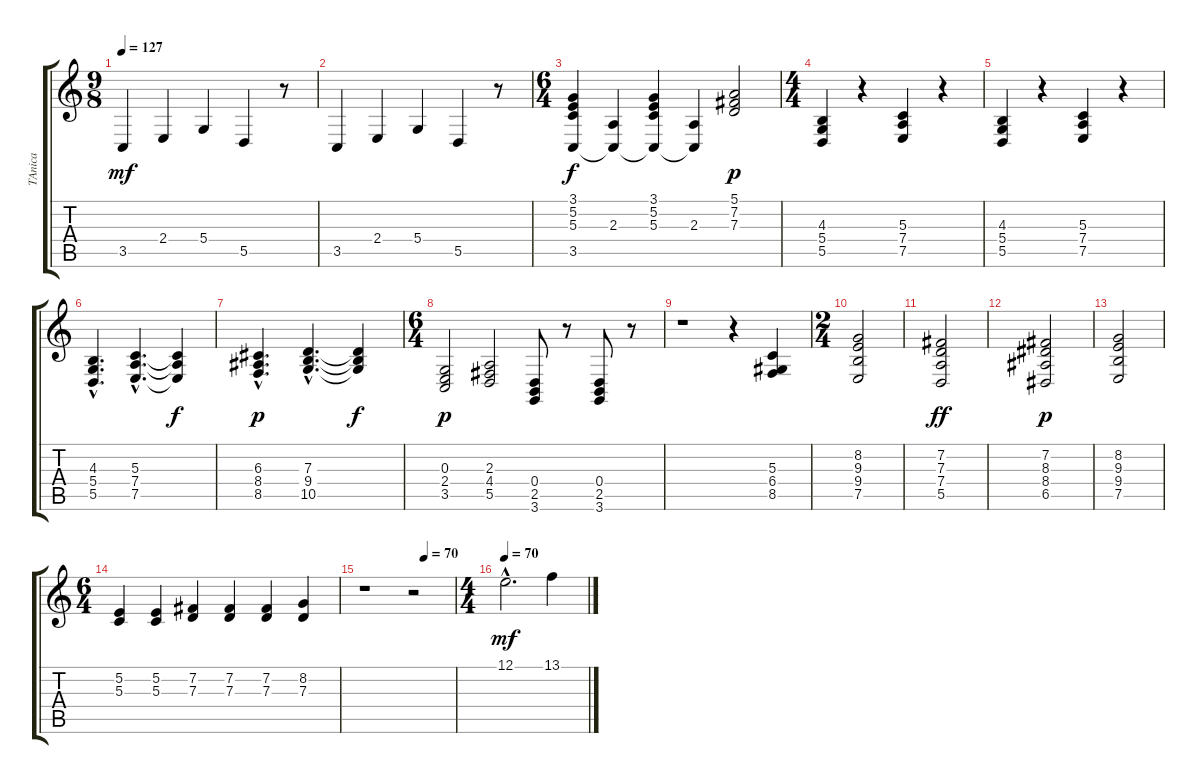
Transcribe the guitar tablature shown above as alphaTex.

\track ("TAnica" "TAnica") {instrument acousticgrandpiano}
\staff {score tabs}
\tuning (E4 B3 G3 D3 A2 E2) {hide}
\ts (9 8)
\tempo 127
\clef g2
\ks c
3.5.4{dy mf} 2.4.4 5.4.4 5.5.4 r.8 |
3.5.4 2.4.4 5.4.4 5.5.4 r.8 |
\ts (6 4)
(3.1 5.2 5.3 3.5).4{dy f} (2.3 3.5{t}).4 (3.1 5.2 5.3 3.5{t}).4 (2.3 3.5{t}).4 (5.1 7.2 7.3).2{dy p} |
\ts (4 4)
(4.3 5.4 5.5).4 r.4 (5.3 7.4 7.5).4 r.4 |
(4.3 5.4 5.5).4 r.4 (5.3 7.4 7.5).4 r.4 |
(4.3{hac} 5.4{hac} 5.5{hac}).4{d} (5.3{hac} 7.4{hac} 7.5{hac}).4{d} (5.3{t} 7.4{t} 7.5{t}).4{dy f} |
(6.3{hac} 8.4{hac} 8.5{hac}).4{d dy p} (7.3{hac} 9.4{hac} 10.5{hac}).4{d} (7.3{t} 9.4{t} 10.5{t}).4{dy f} |
\ts (6 4)
(0.3 2.4 3.5).2{dy p} (2.3 4.4 5.5).2 (0.4 2.5 3.6).8 r.8 (0.4 2.5 3.6).8 r.8 |
r.1 r.4 (5.3 6.4 8.5).4 |
\ts (2 4)
(8.2 9.3 9.4 7.5).2 |
(7.2 7.3 7.4 5.5).2{dy ff} |
(7.2 8.3 8.4 6.5).2{dy p} |
(8.2 9.3 9.4 7.5).2 |
\ts (6 4)
(5.2 5.3).4 (5.2 5.3).4 (7.2 7.3).4 (7.2 7.3).4 (7.2 7.3).4 (8.2 7.3).4 |
\tempo (70 0.6666666666666666)
r.1 r.2 |
\ts (4 4)
\tempo 70
12.1{hac}.2{d dy mf} 13.1.4
